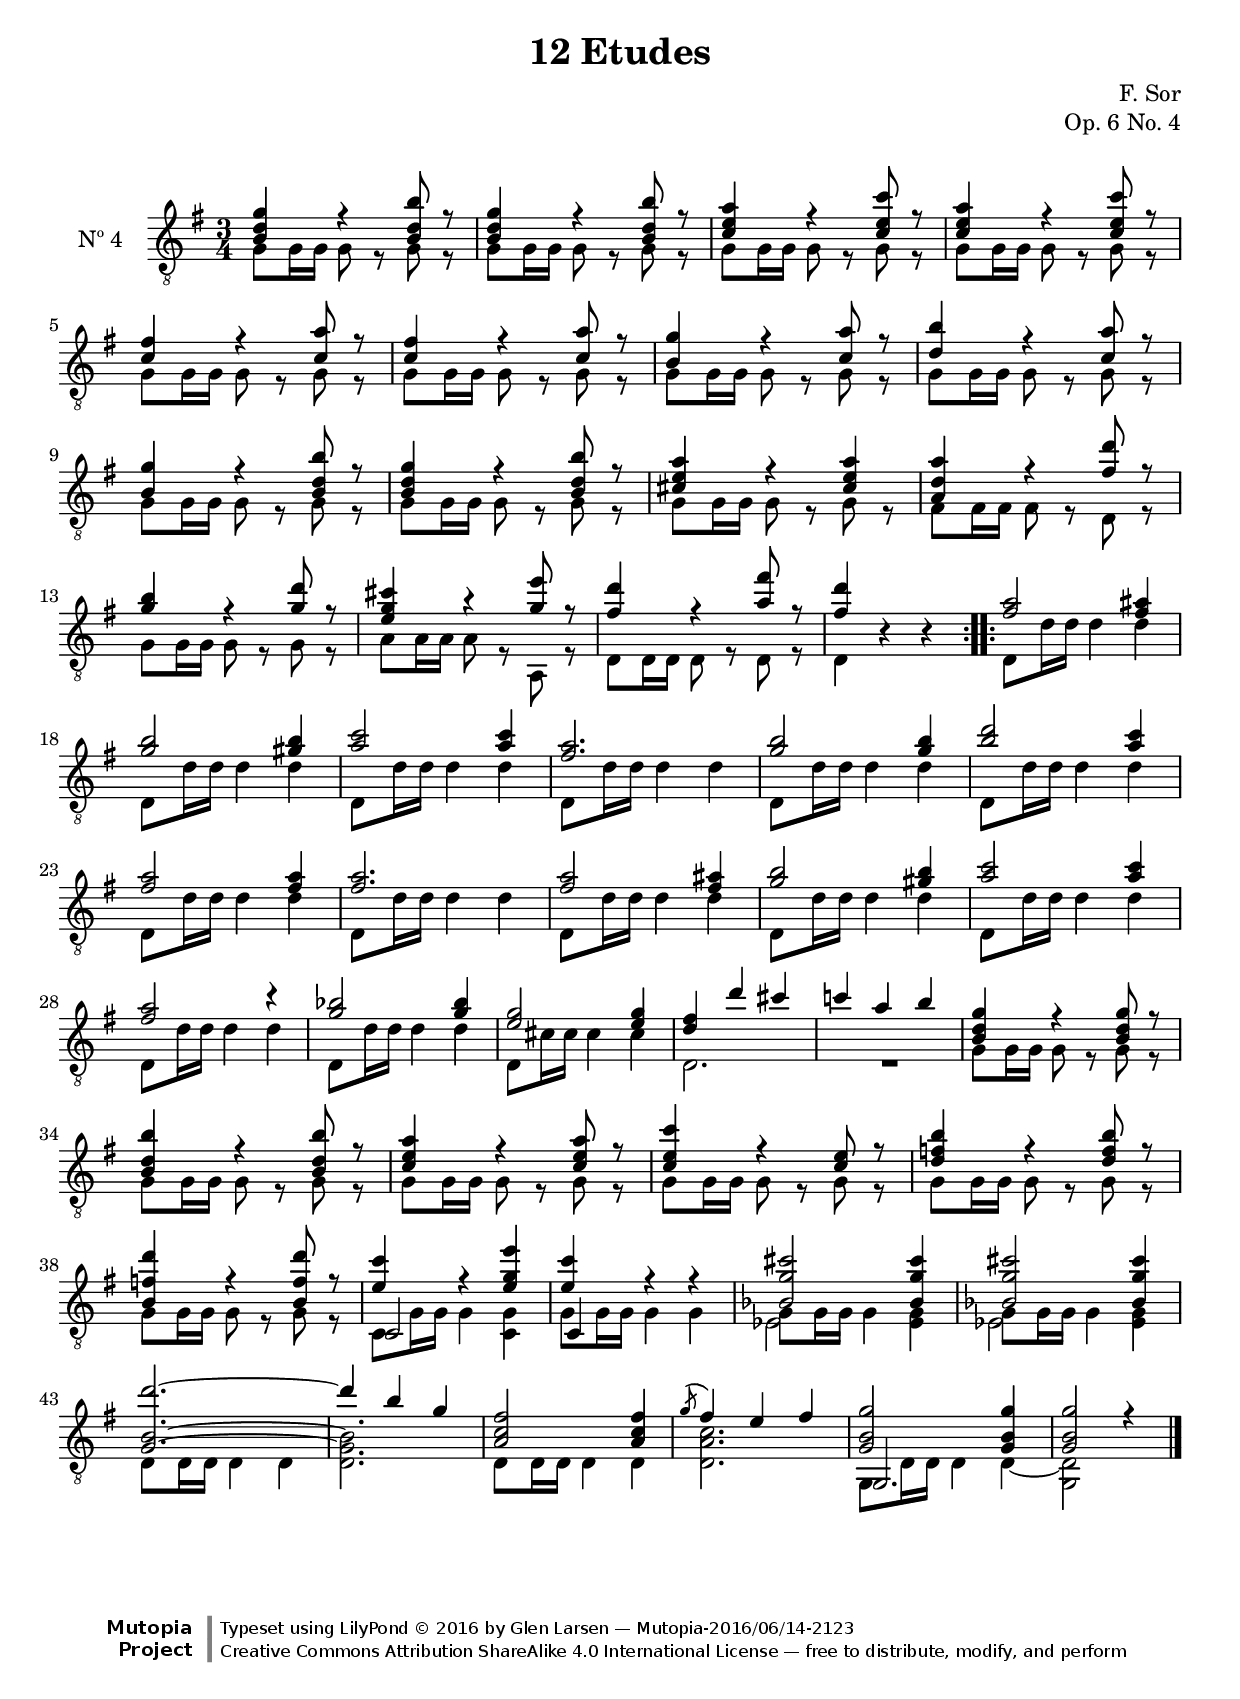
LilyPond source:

\version "2.19.35"

\header {
  title = "12 Etudes"
  composer = "F. Sor"
  opus = "Op. 6 No. 4"
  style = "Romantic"
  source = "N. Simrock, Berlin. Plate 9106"
  date = "c.1889"
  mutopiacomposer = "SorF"
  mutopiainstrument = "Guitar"
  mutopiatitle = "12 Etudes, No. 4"
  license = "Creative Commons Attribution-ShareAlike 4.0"
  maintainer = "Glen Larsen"
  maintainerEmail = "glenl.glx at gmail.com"

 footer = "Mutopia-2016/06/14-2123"
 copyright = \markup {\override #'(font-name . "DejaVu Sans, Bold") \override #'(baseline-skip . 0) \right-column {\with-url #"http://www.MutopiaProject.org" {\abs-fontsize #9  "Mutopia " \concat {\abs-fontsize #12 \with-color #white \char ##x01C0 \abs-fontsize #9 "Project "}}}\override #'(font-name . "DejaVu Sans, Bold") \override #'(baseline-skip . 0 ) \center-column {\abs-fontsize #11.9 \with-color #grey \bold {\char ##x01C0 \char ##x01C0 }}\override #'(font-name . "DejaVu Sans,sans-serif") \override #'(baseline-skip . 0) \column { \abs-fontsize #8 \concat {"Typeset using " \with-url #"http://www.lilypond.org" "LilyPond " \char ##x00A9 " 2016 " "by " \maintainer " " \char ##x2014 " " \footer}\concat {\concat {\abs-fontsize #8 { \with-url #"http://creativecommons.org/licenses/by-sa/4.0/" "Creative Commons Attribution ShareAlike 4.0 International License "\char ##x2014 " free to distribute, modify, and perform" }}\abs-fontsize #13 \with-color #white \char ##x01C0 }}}
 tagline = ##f
}

\paper {
  % add space between composer/opus markup and first staff
  markup-system-spacing #'padding = #3
  % add a little space between composer and opus
  markup-markup-spacing #'padding = #1.2
  top-margin = #8
  bottom-margin = #12
%  system-count = #8
}

mbreak = {} % { \break }
global = {
  \time 3/4
  \key g \major
}

upperVoice = \fixed c {
  \voiceOne
  \set fingeringOrientations = #'(up)
  \override Fingering.add-stem-support = ##t

  \repeat volta 2 {
    \repeat unfold 2 { <b d' g'>4 r <b d' b'>8 r | }
    \repeat unfold 2 { <c' e' a'>4 r <c' e' c''>8 r }
    <c' fis'>4 r <c' a'>8 r |
    \mbreak

    <c' fis'>4 r <c' a'>8 r |
    <b g'>4 r <c' a'>8 r |
    <d' b'>4 r <c' a'>8 r |
    <b g'>4 r <b d' b'>8 r |
    <b d' g'>4 r <b d' b'>8 r |
    \mbreak

    <cis' e' a'>4 r q |
    <a d' a'>4 r <fis' d''>8 r |
    <g' b'>4 r <g' d''>8 r |
    <e' g' cis''>4 r <g' e''>8 r |
    <fis' d''>4 r <a' fis''>8 r |
    <fis' d''>4 b\rest b\rest |
  }
  \mbreak

  \repeat volta 2 {
    <fis' a'>2 <fis' ais'>4 |
    <g' b'>2 <gis' b'>4 |
    <a' c''>2 q4 |
    <fis' a'>2. |
    <g' b'>2 q4 |
    <b' d''>2 <a' c''>4 |
    \mbreak

    <fis' a'>2 q4 |
    <fis' a'>2. |
    <fis' a'>2 <fis' ais'>4 |
    <g' b'>2 <gis' b'>4 |
    <a' c''>2 q4 |
    <fis' a'>2 r4 |
    \mbreak

    <g' bes'>2 q4 |
    <e' g'>2 q4 |
    <d' fis'>4 d'' cis'' |
    c''!4 a' b' |
    <b d' g'>4 r q8 r |
    <b d' b'>4 r q8 r |
    \mbreak

    <c' e' a'>4 r q8 r |
    <c' e' c''>4 r <c' e'>8 r |
    <d' f' b'>4 r q8 r |
    <b f' d''>4 r q8 r |
    <e' c''>4 r <e' g' e''>4 |
    <e' c''>4 r r |
    \mbreak

    \repeat unfold 2 { <bes g' cis''>2 q4 | }
    <g b d''>2.~ |
    d''4 b' g' |
    <a c' fis'>2 q4 |
    \acciaccatura{g'8} fis'4 e' fis' |
    <g b g'>2 q4 |
    q2 r4 |
  }

  \bar "|."
}

lowerVoice = \fixed c {
  \voiceTwo
  \set fingeringOrientations = #'(down)
  \override Fingering.add-stem-support = ##t

  \repeat unfold 11 { g8 g16 g g8 r g r | }
  fis8 fis16 fis fis8 r d r |
  g8 g16 g g8 r g r |
  a8 a16 a a8 r a, r |
  d8 d16 d d8 r d r |
  d4 s s |

  \repeat unfold 6 { d8 d'16 d' d'4 d' | }

  \repeat unfold 6 { d8 d'16 d' d'4 d' | }

  d8 d'16 d' d'4 d' |
  d8 cis'16 cis' cis'4 cis' |
  d2. |
  R2. |
  \repeat unfold 2 { g8 g16 g g8 r g r | }

  \repeat unfold 4 { g8 g16 g g8 r g r | }
  << {\voiceTwo c8 g16 g g4 <c g>} \\ {\voiceThree c2 s4 } >> |
  << {\voiceTwo g8 g16 g g4 g4} \\ {\voiceThree c4 s s} >> |

  \repeat unfold 2 {
    << {\voiceThree\stemDown ees2 s4} \\ {\voiceTwo g8 g16 g g4 <ees g> } >> |
  }
  << {\voiceTwo  d8 d16 d d4 d | <d g b>2. } \\
     {\tieUp\hideNotes \once\override NoteColumn.force-hshift=#.1 <g b>2.~ <g b>2. } >>
  d8 d16 d d4 d |
  <d a c'>2. |
  << {\voiceTwo g,8 d16 d d4 d~ | <g, d>2 s4 } \\ 
     {\voiceThree g,2. | s2. } >> |
}

\score {
  <<
    \new Staff = "Guitar" \with {
      midiInstrument = #"acoustic guitar (nylon)"
      instrumentName = #"Nº 4"
      \mergeDifferentlyDottedOn
      \mergeDifferentlyHeadedOn
%      \override StringNumber #'stencil = ##f
    } <<
      \global
      \clef "treble_8"
      \context Voice = "upperVoice" \upperVoice
      \context Voice = "lowerVoice" \lowerVoice
    >>
%{
    % tabs are not completely developed
    \new TabStaff = "Guitar tabs" \with {
      restrainOpenStrings = ##t
    } <<
      \clef "moderntab"
      \global
      \context TabVoice = "upperVoice" \upperVoice
      \context TabVoice = "lowerVoice" \lowerVoice
    >>
%}
  >>
  \layout {}
  \midi {
    \context { \TabStaff \remove "Staff_performer" }
    \tempo 4 = 74
  }
}
